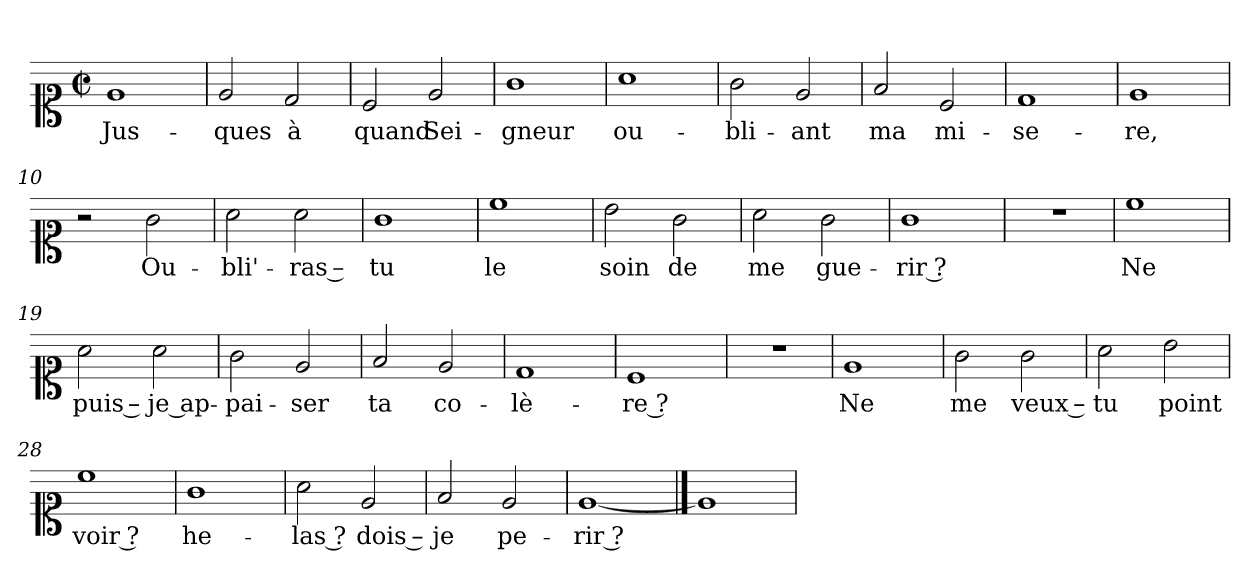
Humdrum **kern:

**kern	**text
*part1	*part1
*staff1	*staff1
*clefC1	*
*k[]	*
*C:	*
*M2/2	*
*met(c|)	*
=1	=1
1e	Jus-
=2	=2
2e/	-ques
2d/	à
=3	=3
2c/	quand
2e/	Sei-
=4	=4
1g	-gneur
=5	=5
1a	ou-
=6	=6
2g\	-bli-
2e/	-ant
=7	=7
2f/	ma
2c/	mi-
!!LO:LB:g=z
=8	=8
1d	-se-
=9	=9
1e	-re,
=10	=10
2r	.
2g\	Ou-
=11	=11
2a\	-bli'-
2a\	-ras –
=12	=12
1g	tu
=13	=13
1cc	le
=14	=14
2b\	soin
2g\	de
=15	=15
2a\	me
2g\	gue-
!!LO:LB:g=z
=16	=16
1g	-rir ?
=17	=17
1r	.
=18	=18
1cc	Ne
=19	=19
2a\	puis –
2a\	je ap-
=20	=20
2g\	-pai-
2e/	-ser
=21	=21
2f/	ta
2e/	co-
=22	=22
1d	-lè-
=23	=23
1c	-re ?
!!LO:LB:g=z
=24	=24
1r	.
=25	=25
1e	Ne
=26	=26
2g\	me
2g\	veux –
=27	=27
2a\	tu
2b\	point
=28	=28
1cc	voir ?
=29	=29
1g	he-
=30	=30
2a\	-las ?
2e/	dois –
=31	=31
2f/	je
2e/	pe-
=32	=32
[1e	-rir ?
==33	==33
1e]	.
=	=
*-	*-
